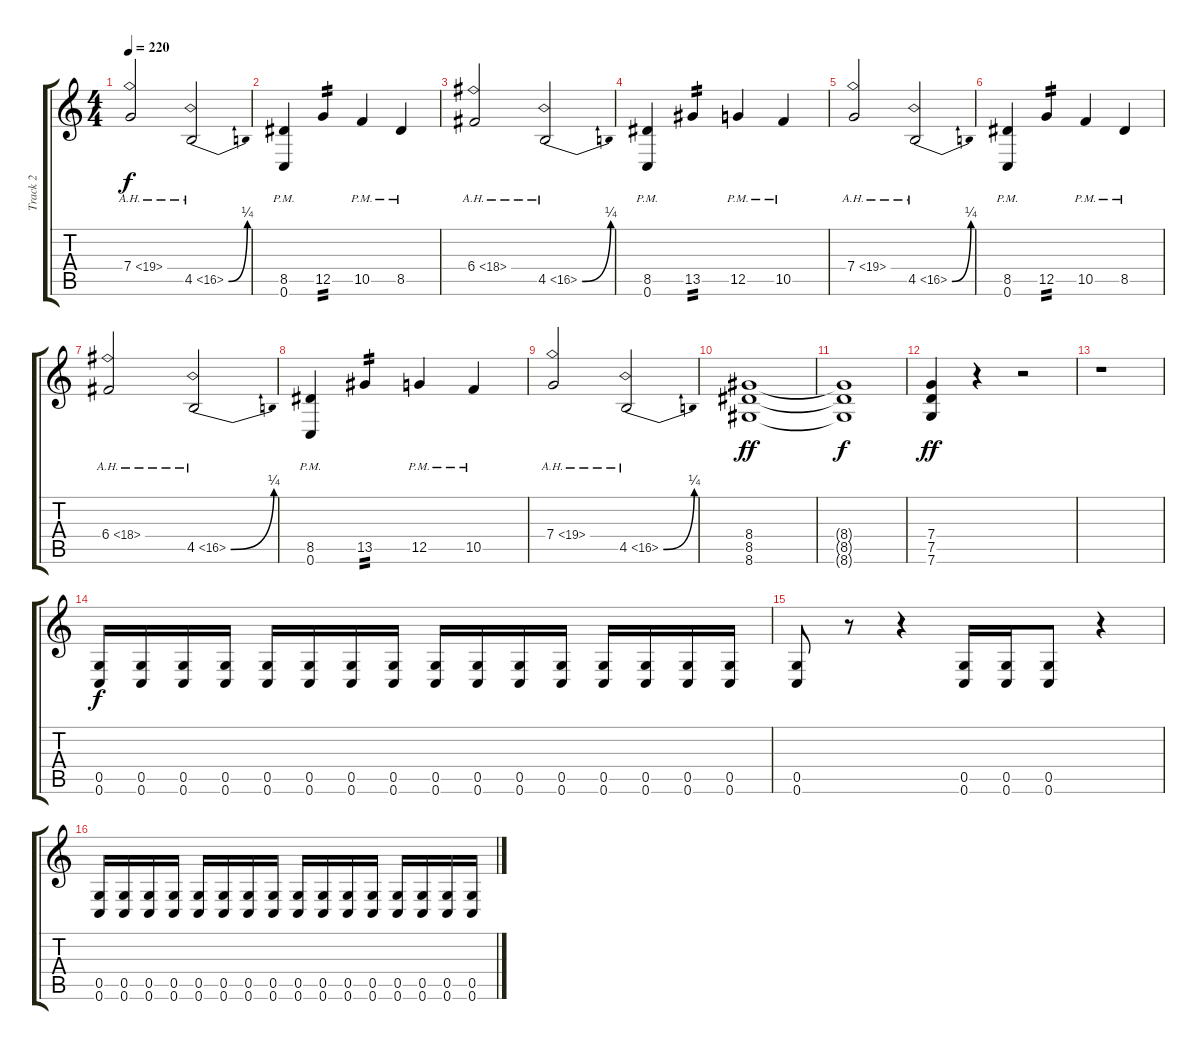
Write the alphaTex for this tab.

\track ("Track 2" "Track 2") {instrument distortionguitar}
\staff {score tabs}
\tuning (D4 A3 F3 C3 G2 C2) {hide}
\ts (4 4)
\tempo 220
\clef g2
\ks c
7.4{ah 12}.2{dy f} 4.5{be (bend 0 0 60 1) ah 12}.2 |
(8.5{pm} 0.6{pm}).4 12.5.4{tp 2} 10.5{pm}.4 8.5{pm}.4 |
6.4{ah 12}.2 4.5{be (bend 0 0 60 1) ah 12}.2 |
(8.5{pm} 0.6{pm}).4 13.5.4{tp 2} 12.5{pm}.4 10.5{pm}.4 |
7.4{ah 12}.2 4.5{be (bend 0 0 60 1) ah 12}.2 |
(8.5{pm} 0.6{pm}).4 12.5.4{tp 2} 10.5{pm}.4 8.5{pm}.4 |
6.4{ah 12}.2 4.5{be (bend 0 0 60 1) ah 12}.2 |
(8.5{pm} 0.6{pm}).4 13.5.4{tp 2} 12.5{pm}.4 10.5{pm}.4 |
7.4{ah 12}.2 4.5{be (bend 0 0 60 1) ah 12}.2 |
(8.4 8.5 8.6).1{dy ff} |
(8.4{t} 8.5{t} 8.6{t}).1{dy f} |
(7.4 7.5 7.6).4{dy ff} r.4 r.2 |
r.1 |
(0.5 0.6).16{dy f} (0.5 0.6).16 (0.5 0.6).16 (0.5 0.6).16 (0.5 0.6).16 (0.5 0.6).16 (0.5 0.6).16 (0.5 0.6).16 (0.5 0.6).16 (0.5 0.6).16 (0.5 0.6).16 (0.5 0.6).16 (0.5 0.6).16 (0.5 0.6).16 (0.5 0.6).16 (0.5 0.6).16 |
(0.5 0.6).8 r.8 r.4 (0.5 0.6).16 (0.5 0.6).16 (0.5 0.6).8 r.4 |
(0.5 0.6).16 (0.5 0.6).16 (0.5 0.6).16 (0.5 0.6).16 (0.5 0.6).16 (0.5 0.6).16 (0.5 0.6).16 (0.5 0.6).16 (0.5 0.6).16 (0.5 0.6).16 (0.5 0.6).16 (0.5 0.6).16 (0.5 0.6).16 (0.5 0.6).16 (0.5 0.6).16 (0.5 0.6).16
